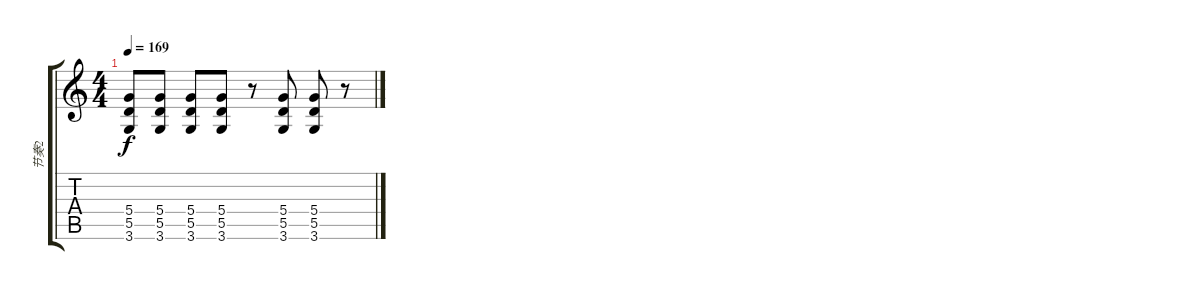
\track ("节奏2" "节奏2") {instrument overdrivenguitar}
\staff {score tabs}
\tuning (E4 B3 G3 D3 A2 E2) {hide}
\ts (4 4)
\tempo 169
\clef g2
\ks c
(5.4 5.5 3.6).8{dy f} (5.4 5.5 3.6).8 (5.4 5.5 3.6).8 (5.4 5.5 3.6).8 r.8 (5.4 5.5 3.6).8 (5.4 5.5 3.6).8 r.8
